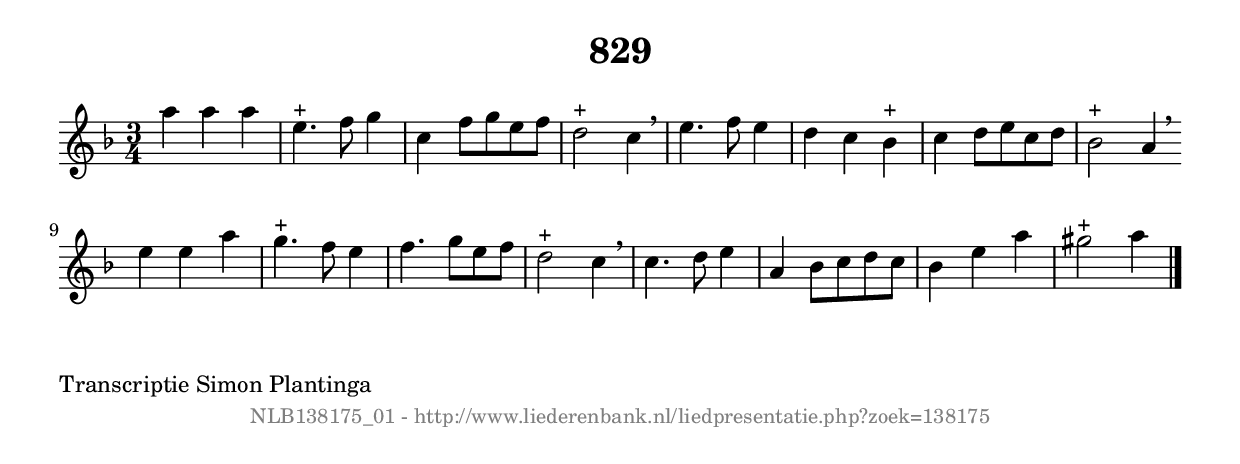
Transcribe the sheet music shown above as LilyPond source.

%
% produced by wce2krn 1.64 (7 June 2014)
%
\version"2.16"
#(append! paper-alist '(("long" . (cons (* 210 mm) (* 2000 mm)))))
#(set-default-paper-size "long")
sb = {\breathe}
mBreak = {\breathe }
bBreak = {\breathe }
x = {\once\override NoteHead #'style = #'cross }
gl=\glissando
itime={\override Staff.TimeSignature #'stencil = ##f }
ficta = {\once\set suggestAccidentals = ##t}
fine = {\once\override Score.RehearsalMark #'self-alignment-X = #1 \mark \markup {\italic{Fine}}}
dc = {\once\override Score.RehearsalMark #'self-alignment-X = #1 \mark \markup {\italic{D.C.}}}
dcf = {\once\override Score.RehearsalMark #'self-alignment-X = #1 \mark \markup {\italic{D.C. al Fine}}}
dcc = {\once\override Score.RehearsalMark #'self-alignment-X = #1 \mark \markup {\italic{D.C. al Coda}}}
ds = {\once\override Score.RehearsalMark #'self-alignment-X = #1 \mark \markup {\italic{D.S.}}}
dsf = {\once\override Score.RehearsalMark #'self-alignment-X = #1 \mark \markup {\italic{D.S. al Fine}}}
dsc = {\once\override Score.RehearsalMark #'self-alignment-X = #1 \mark \markup {\italic{D.S. al Coda}}}
pv = {\set Score.repeatCommands = #'((volta "1"))}
sv = {\set Score.repeatCommands = #'((volta "2"))}
tv = {\set Score.repeatCommands = #'((volta "3"))}
qv = {\set Score.repeatCommands = #'((volta "4"))}
xv = {\set Score.repeatCommands = #'((volta #f))}
\header{ tagline = ""
title = "829"
}
\score {{
\key a \phrygian
\relative g'
{
\set melismaBusyProperties = #'()
\time 3/4
\tempo 4=120
\override Score.MetronomeMark #'transparent = ##t
\override Score.RehearsalMark #'break-visibility = #(vector #t #t #f)
a'4 a4 a4 | e4.^"+" f8 g4 | c,4 f8 g8 e8 f8 | d2^"+" c4 \sb | e4. f8 e4 | d4 c4 bes4^"+" | c4 d8 e8 c8 d8 | bes2^"+" a4 \bar ":|:" \bBreak
e'4 e4 a4 | g4.^"+" f8 e4 | f4. g8 e8 f8 | d2^"+" c4 \sb | c4. d8 e4 | a,4 bes8 c8 d8 c8 | bes4 e4 a4 | gis2^"+" a4 \bar "|."
 }}
 \midi { }
 \layout {
            indent = 0.0\cm
}
}
\markup { \wordwrap-string #" 
Transcriptie Simon Plantinga
"}
\markup { \vspace #0 } \markup { \with-color #grey \fill-line { \center-column { \smaller "NLB138175_01 - http://www.liederenbank.nl/liedpresentatie.php?zoek=138175" } } }
